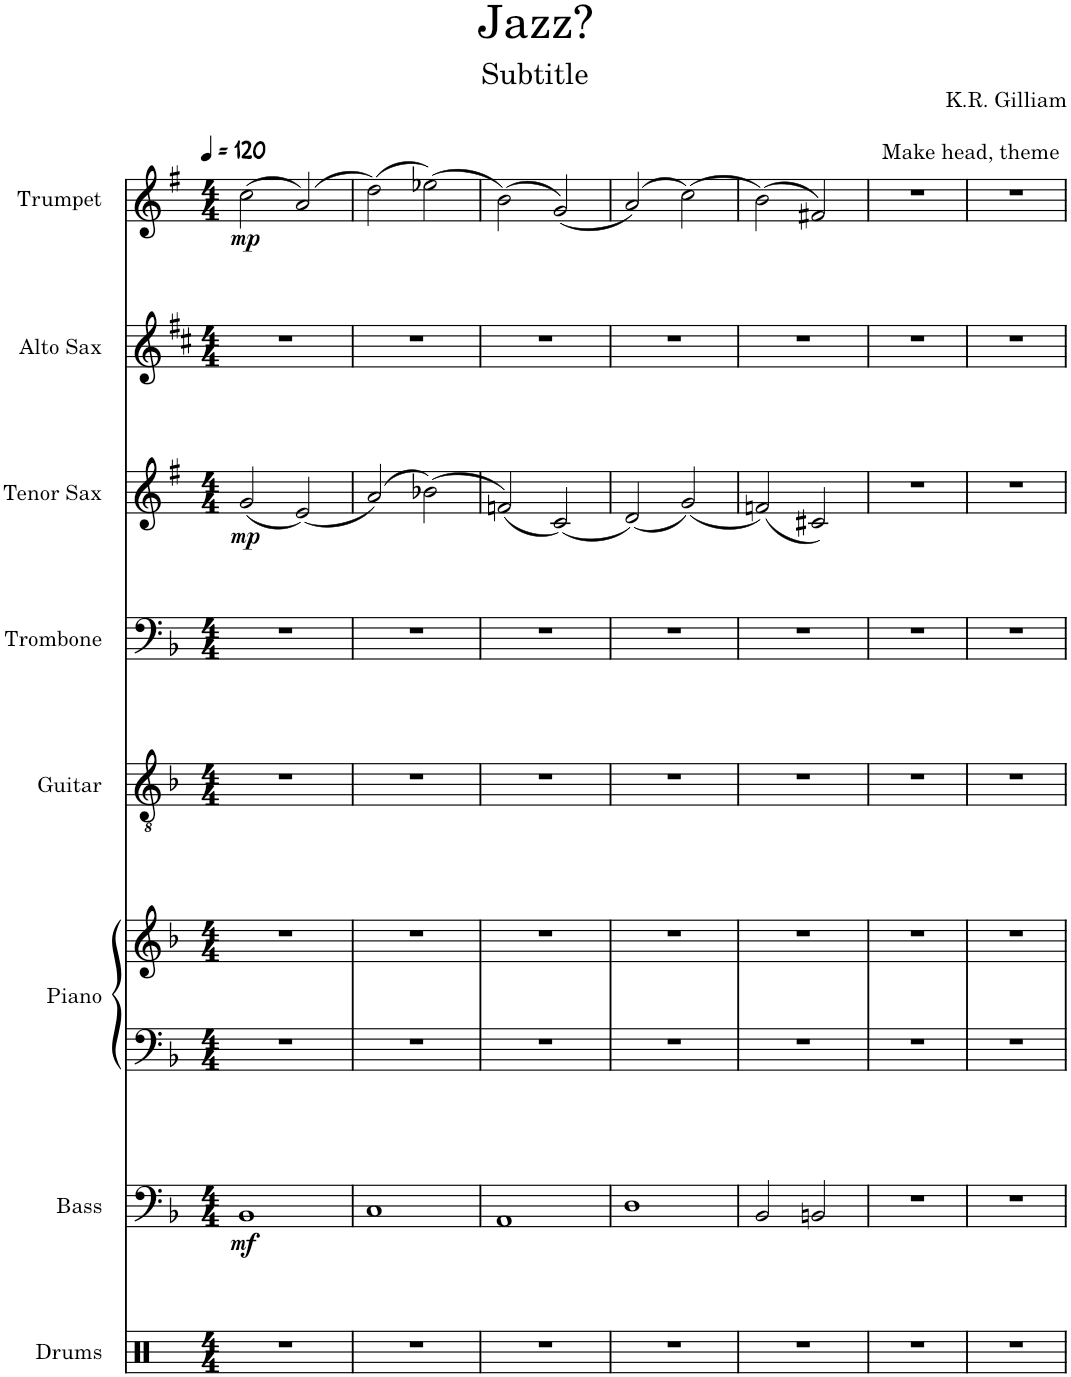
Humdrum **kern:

**kern	**kern	**dynam	**kern	**kern	**kern	**kern	**kern	**dynam	**kern	**kern	**dynam
*part8	*part7	*part7	*part6	*part6	*part5	*part4	*part3	*part3	*part2	*part1	*part1
*staff9	*staff8	*staff8	*staff7	*staff6	*staff5	*staff4	*staff3	*staff3	*staff2	*staff1	*staff1
*I"Drums	*I"Bass	*	*I"Piano	*	*I"Guitar	*I"Trombone	*I"Tenor Sax	*	*I"Alto Sax	*I"Trumpet	*
*I'Drums	*I'Bass	*	*I'Piano	*	*I'Gtr.	*I'Tbn.	*I'Tenor	*	*I'Alto	*I'Tpt.	*
*clefX	*clefF4	*	*clefF4	*clefG2	*clefGv2	*clefF4	*clefG2	*	*clefG2	*clefG2	*
*	*Trd7c12	*	*	*	*	*	*Trd8c14	*	*Trd5c9	*Trd1c2	*
*k[]	*k[b-]	*	*k[b-]	*k[b-]	*k[b-]	*k[b-]	*k[f#]	*	*k[f#c#]	*k[f#]	*
*M4/4	*M4/4	*	*M4/4	*M4/4	*M4/4	*M4/4	*M4/4	*	*M4/4	*M4/4	*
*MM120	*MM120	*	*MM120	*MM120	*MM120	*MM120	*MM120	*	*MM120	*MM120	*
=1	=1	=1	=1	=1	=1	=1	=1	=1	=1	=1	=1
!	!	!LO:DY:b	!	!	!	!	!	!LO:DY:b	!	!	!LO:DY:b
1r	1BB-	mf	1r	1r	1r	1r	(2g/	mp	1r	(2cc\	mp
.	.	.	.	.	.	.	(2e/)	.	.	(2a/)	.
=2	=2	=2	=2	=2	=2	=2	=2	=2	=2	=2	=2
1r	1C	.	1r	1r	1r	1r	(2a/)	.	1r	(2dd\)	.
.	.	.	.	.	.	.	(2b-X\)	.	.	(2ee-X\)	.
=3	=3	=3	=3	=3	=3	=3	=3	=3	=3	=3	=3
1r	1AA	.	1r	1r	1r	1r	(2fn/)	.	1r	(2b\)	.
.	.	.	.	.	.	.	(2c/)	.	.	(2g/)	.
=4	=4	=4	=4	=4	=4	=4	=4	=4	=4	=4	=4
1r	1D	.	1r	1r	1r	1r	(2d/)	.	1r	(2a/)	.
.	.	.	.	.	.	.	(2g/)	.	.	(2cc\)	.
=5	=5	=5	=5	=5	=5	=5	=5	=5	=5	=5	=5
1r	2BB-/	.	1r	1r	1r	1r	(2fn/)	.	1r	(2b\)	.
.	2BBn/	.	.	.	.	.	2c#X/)	.	.	2f#X/)	.
=6	=6	=6	=6	=6	=6	=6	=6	=6	=6	=6	=6
!	!	!	!	!	!	!	!	!	!	!LO:TX:a:t=Make head, theme	!
1r	1r	.	1r	1r	1r	1r	1r	.	1r	1r	.
=7	=7	=7	=7	=7	=7	=7	=7	=7	=7	=7	=7
1r	1r	.	1r	1r	1r	1r	1r	.	1r	1r	.
=	=	=	=	=	=	=	=	=	=	=	=
*-	*-	*-	*-	*-	*-	*-	*-	*-	*-	*-	*-
